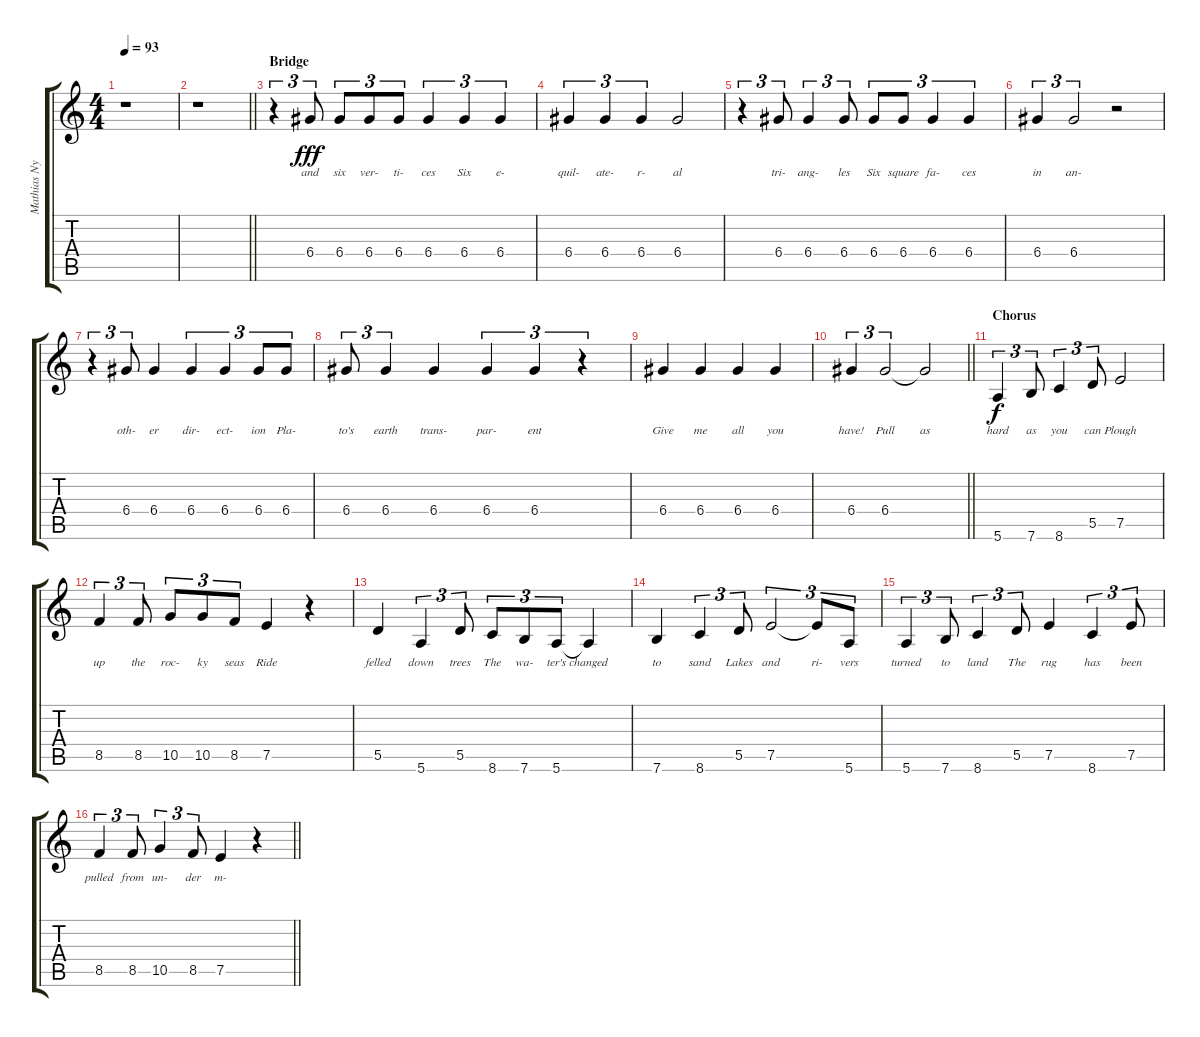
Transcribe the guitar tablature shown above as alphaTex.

\track ("Mathias Nygård" "Mathias Ny") {instrument electricguitarjazz}
\staff {score tabs}
\tuning (E4 B3 G3 D3 A2 E2) {hide}
\ts (4 4)
\tempo 93
\clef g2
\ks aminor
r.1{dy f} |
\barLineRight lightlight
r.1 |
\section ("" "Bridge")
\ks c
r.4{tu (3 2) instrument overdrivenguitar} 6.4.8{tu (3 2) lyrics (0 "and") lyrics (1 "") lyrics (2 "") lyrics (3 "") lyrics (4 "") dy fff} 6.4.8{tu (3 2) lyrics (0 "six") lyrics (1 "") lyrics (2 "") lyrics (3 "") lyrics (4 "")} 6.4.8{tu (3 2) lyrics (0 "ver-") lyrics (1 "") lyrics (2 "") lyrics (3 "") lyrics (4 "")} 6.4.8{tu (3 2) lyrics (0 "ti-") lyrics (1 "") lyrics (2 "") lyrics (3 "") lyrics (4 "")} 6.4.4{tu (3 2) lyrics (0 "ces") lyrics (1 "") lyrics (2 "") lyrics (3 "") lyrics (4 "")} 6.4.4{tu (3 2) lyrics (0 "Six") lyrics (1 "") lyrics (2 "") lyrics (3 "") lyrics (4 "")} 6.4.4{tu (3 2) lyrics (0 "e-") lyrics (1 "") lyrics (2 "") lyrics (3 "") lyrics (4 "")} |
6.4.4{tu (3 2) lyrics (0 "quil-") lyrics (1 "") lyrics (2 "") lyrics (3 "") lyrics (4 "")} 6.4.4{tu (3 2) lyrics (0 "ate-") lyrics (1 "") lyrics (2 "") lyrics (3 "") lyrics (4 "")} 6.4.4{tu (3 2) lyrics (0 "r-") lyrics (1 "") lyrics (2 "") lyrics (3 "") lyrics (4 "")} 6.4.2{lyrics (0 "al") lyrics (1 "") lyrics (2 "") lyrics (3 "") lyrics (4 "")} |
r.4{tu (3 2)} 6.4.8{tu (3 2) lyrics (0 "tri-") lyrics (1 "") lyrics (2 "") lyrics (3 "") lyrics (4 "")} 6.4.4{tu (3 2) lyrics (0 "ang-") lyrics (1 "") lyrics (2 "") lyrics (3 "") lyrics (4 "")} 6.4.8{tu (3 2) lyrics (0 "les") lyrics (1 "") lyrics (2 "") lyrics (3 "") lyrics (4 "")} 6.4.8{tu (3 2) lyrics (0 "Six") lyrics (1 "") lyrics (2 "") lyrics (3 "") lyrics (4 "")} 6.4.8{tu (3 2) lyrics (0 "square") lyrics (1 "") lyrics (2 "") lyrics (3 "") lyrics (4 "")} 6.4.4{tu (3 2) lyrics (0 "fa-") lyrics (1 "") lyrics (2 "") lyrics (3 "") lyrics (4 "")} 6.4.4{tu (3 2) lyrics (0 "ces") lyrics (1 "") lyrics (2 "") lyrics (3 "") lyrics (4 "")} |
6.4.4{tu (3 2) lyrics (0 "in") lyrics (1 "") lyrics (2 "") lyrics (3 "") lyrics (4 "")} 6.4.2{tu (3 2) lyrics (0 "an-") lyrics (1 "") lyrics (2 "") lyrics (3 "") lyrics (4 "")} r.2 |
r.4{tu (3 2)} 6.4.8{tu (3 2) lyrics (0 "oth-") lyrics (1 "") lyrics (2 "") lyrics (3 "") lyrics (4 "")} 6.4.4{lyrics (0 "er") lyrics (1 "") lyrics (2 "") lyrics (3 "") lyrics (4 "")} 6.4.4{tu (3 2) lyrics (0 "dir-") lyrics (1 "") lyrics (2 "") lyrics (3 "") lyrics (4 "")} 6.4.4{tu (3 2) lyrics (0 "ect-") lyrics (1 "") lyrics (2 "") lyrics (3 "") lyrics (4 "")} 6.4.8{tu (3 2) lyrics (0 "ion") lyrics (1 "") lyrics (2 "") lyrics (3 "") lyrics (4 "")} 6.4.8{tu (3 2) lyrics (0 "Pla-") lyrics (1 "") lyrics (2 "") lyrics (3 "") lyrics (4 "")} |
6.4.8{tu (3 2) lyrics (0 "to's") lyrics (1 "") lyrics (2 "") lyrics (3 "") lyrics (4 "")} 6.4.4{tu (3 2) lyrics (0 "earth") lyrics (1 "") lyrics (2 "") lyrics (3 "") lyrics (4 "")} 6.4.4{lyrics (0 "trans-") lyrics (1 "") lyrics (2 "") lyrics (3 "") lyrics (4 "")} 6.4.4{tu (3 2) lyrics (0 "par-") lyrics (1 "") lyrics (2 "") lyrics (3 "") lyrics (4 "")} 6.4.4{tu (3 2) lyrics (0 "ent") lyrics (1 "") lyrics (2 "") lyrics (3 "") lyrics (4 "")} r.4{tu (3 2)} |
6.4.4{lyrics (0 "Give") lyrics (1 "") lyrics (2 "") lyrics (3 "") lyrics (4 "")} 6.4.4{lyrics (0 "me") lyrics (1 "") lyrics (2 "") lyrics (3 "") lyrics (4 "")} 6.4.4{lyrics (0 "all") lyrics (1 "") lyrics (2 "") lyrics (3 "") lyrics (4 "")} 6.4.4{lyrics (0 "you") lyrics (1 "") lyrics (2 "") lyrics (3 "") lyrics (4 "")} |
\barLineRight lightlight
6.4.4{tu (3 2) lyrics (0 "have!") lyrics (1 "") lyrics (2 "") lyrics (3 "") lyrics (4 "")} 6.4.2{tu (3 2) lyrics (0 "Pull") lyrics (1 "") lyrics (2 "") lyrics (3 "") lyrics (4 "")} 6.4{t}.2{lyrics (0 "as") lyrics (1 "") lyrics (2 "") lyrics (3 "") lyrics (4 "")} |
\section ("" "Chorus")
5.6.4{tu (3 2) lyrics (0 "hard") lyrics (1 "") lyrics (2 "") lyrics (3 "") lyrics (4 "") dy f instrument electricguitarjazz} 7.6.8{tu (3 2) lyrics (0 "as") lyrics (1 "") lyrics (2 "") lyrics (3 "") lyrics (4 "")} 8.6.4{tu (3 2) lyrics (0 "you") lyrics (1 "") lyrics (2 "") lyrics (3 "") lyrics (4 "")} 5.5.8{tu (3 2) lyrics (0 "can") lyrics (1 "") lyrics (2 "") lyrics (3 "") lyrics (4 "")} 7.5.2{lyrics (0 "Plough") lyrics (1 "") lyrics (2 "") lyrics (3 "") lyrics (4 "")} |
8.5.4{tu (3 2) lyrics (0 "up") lyrics (1 "") lyrics (2 "") lyrics (3 "") lyrics (4 "")} 8.5.8{tu (3 2) lyrics (0 "the") lyrics (1 "") lyrics (2 "") lyrics (3 "") lyrics (4 "")} 10.5.8{tu (3 2) lyrics (0 "roc-") lyrics (1 "") lyrics (2 "") lyrics (3 "") lyrics (4 "")} 10.5.8{tu (3 2) lyrics (0 "ky") lyrics (1 "") lyrics (2 "") lyrics (3 "") lyrics (4 "")} 8.5.8{tu (3 2) lyrics (0 "seas") lyrics (1 "") lyrics (2 "") lyrics (3 "") lyrics (4 "")} 7.5.4{lyrics (0 "Ride") lyrics (1 "") lyrics (2 "") lyrics (3 "") lyrics (4 "")} r.4 |
5.5.4{lyrics (0 "felled") lyrics (1 "") lyrics (2 "") lyrics (3 "") lyrics (4 "")} 5.6.4{tu (3 2) lyrics (0 "down") lyrics (1 "") lyrics (2 "") lyrics (3 "") lyrics (4 "")} 5.5.8{tu (3 2) lyrics (0 "trees") lyrics (1 "") lyrics (2 "") lyrics (3 "") lyrics (4 "")} 8.6.8{tu (3 2) lyrics (0 "The") lyrics (1 "") lyrics (2 "") lyrics (3 "") lyrics (4 "")} 7.6.8{tu (3 2) lyrics (0 "wa-") lyrics (1 "") lyrics (2 "") lyrics (3 "") lyrics (4 "")} 5.6.8{tu (3 2) lyrics (0 "ter's") lyrics (1 "") lyrics (2 "") lyrics (3 "") lyrics (4 "")} 5.6{t}.4{lyrics (0 "changed") lyrics (1 "") lyrics (2 "") lyrics (3 "") lyrics (4 "")} |
7.6.4{lyrics (0 "to") lyrics (1 "") lyrics (2 "") lyrics (3 "") lyrics (4 "")} 8.6.4{tu (3 2) lyrics (0 "sand") lyrics (1 "") lyrics (2 "") lyrics (3 "") lyrics (4 "")} 5.5.8{tu (3 2) lyrics (0 "Lakes") lyrics (1 "") lyrics (2 "") lyrics (3 "") lyrics (4 "")} 7.5.2{tu (3 2) lyrics (0 "and") lyrics (1 "") lyrics (2 "") lyrics (3 "") lyrics (4 "")} 7.5{t}.8{tu (3 2) lyrics (0 "ri-") lyrics (1 "") lyrics (2 "") lyrics (3 "") lyrics (4 "")} 5.6.8{tu (3 2) lyrics (0 "vers") lyrics (1 "") lyrics (2 "") lyrics (3 "") lyrics (4 "")} |
5.6.4{tu (3 2) lyrics (0 "turned") lyrics (1 "") lyrics (2 "") lyrics (3 "") lyrics (4 "")} 7.6.8{tu (3 2) lyrics (0 "to") lyrics (1 "") lyrics (2 "") lyrics (3 "") lyrics (4 "")} 8.6.4{tu (3 2) lyrics (0 "land") lyrics (1 "") lyrics (2 "") lyrics (3 "") lyrics (4 "")} 5.5.8{tu (3 2) lyrics (0 "The") lyrics (1 "") lyrics (2 "") lyrics (3 "") lyrics (4 "")} 7.5.4{lyrics (0 "rug") lyrics (1 "") lyrics (2 "") lyrics (3 "") lyrics (4 "")} 8.6.4{tu (3 2) lyrics (0 "has") lyrics (1 "") lyrics (2 "") lyrics (3 "") lyrics (4 "")} 7.5.8{tu (3 2) lyrics (0 "been") lyrics (1 "") lyrics (2 "") lyrics (3 "") lyrics (4 "")} |
\barLineRight lightlight
8.5.4{tu (3 2) lyrics (0 "pulled") lyrics (1 "") lyrics (2 "") lyrics (3 "") lyrics (4 "")} 8.5.8{tu (3 2) lyrics (0 "from") lyrics (1 "") lyrics (2 "") lyrics (3 "") lyrics (4 "")} 10.5.4{tu (3 2) lyrics (0 "un-") lyrics (1 "") lyrics (2 "") lyrics (3 "") lyrics (4 "")} 8.5.8{tu (3 2) lyrics (0 "der") lyrics (1 "") lyrics (2 "") lyrics (3 "") lyrics (4 "")} 7.5.4{lyrics (0 "m-") lyrics (1 "") lyrics (2 "") lyrics (3 "") lyrics (4 "")} r.4
